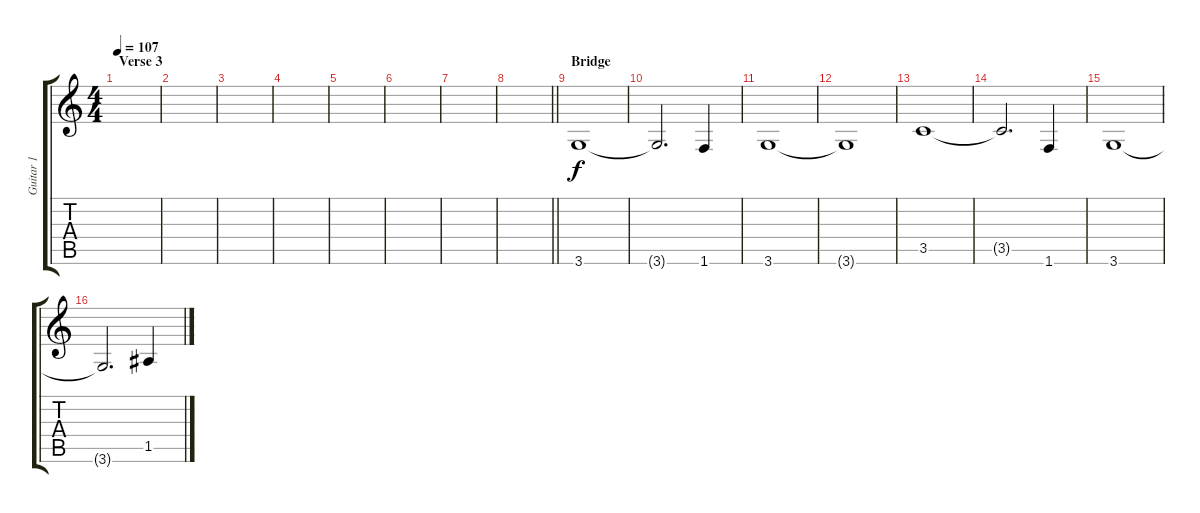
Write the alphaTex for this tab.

\track ("Guitar 1" "Guitar 1") {instrument distortionguitar}
\staff {score tabs}
\tuning (E4 B3 G3 D3 A2 E2) {hide}
\ts (4 4)
\section ("" "Verse 3")
\tempo 107
\clef g2
\ks c
|
|
|
|
|
|
|
\barLineRight lightlight
|
\section ("" "Bridge")
3.6.1{volume 13 instrument electricguitarclean} |
3.6{t}.2{d} 1.6.4 |
3.6.1 |
3.6{t}.1 |
3.5.1 |
3.5{t}.2{d} 1.6.4 |
3.6.1 |
3.6{t}.2{d} 1.5.4
